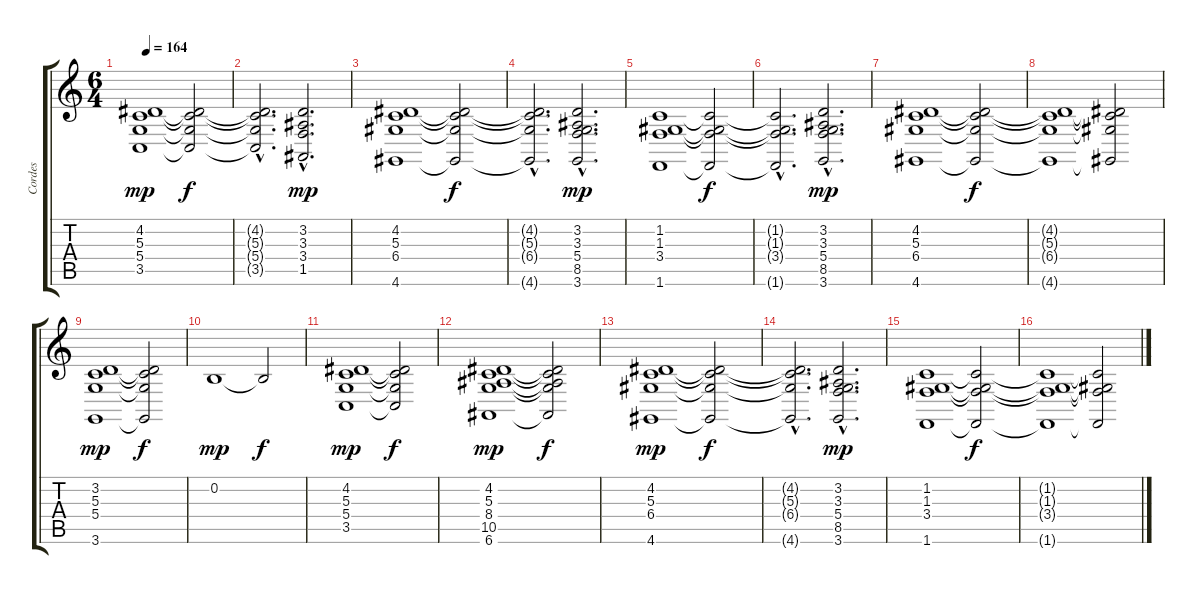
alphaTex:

\track ("Cordes" "Cordes") {instrument stringensemble2}
\staff {score tabs}
\tuning (E4 B3 G3 D3 A2 E2) {hide}
\ts (6 4)
\tempo 164
\clef g2
\ks c
(4.2 5.3 5.4 3.5).1{dy mp} (4.2{t} 5.3{t} 5.4{t} 3.5{t}).2{dy f} |
(4.2{hac t} 5.3{hac t} 5.4{hac t} 3.5{hac t}).2{d} (3.2{hac} 3.3{hac} 3.4{hac} 1.5{hac}).2{d dy mp} |
(4.2 5.3 6.4 4.6).1 (4.2{t} 5.3{t} 6.4{t} 4.6{t}).2{dy f} |
(4.2{hac t} 5.3{hac t} 6.4{hac t} 4.6{hac t}).2{d} (3.2{hac} 3.3{hac} 5.4{hac} 8.5{hac} 3.6{hac}).2{d dy mp} |
(1.2 1.3 3.4 1.6).1 (1.2{t} 1.3{t} 3.4{t} 1.6{t}).2{dy f} |
(1.2{hac t} 1.3{hac t} 3.4{hac t} 1.6{hac t}).2{d} (3.2{hac} 3.3{hac} 5.4{hac} 8.5{hac} 3.6{hac}).2{d dy mp} |
(4.2 5.3 6.4 4.6).1 (4.2{t} 5.3{t} 6.4{t} 4.6{t}).2{dy f} |
(4.2{t} 5.3{t} 6.4{t} 4.6{t}).1 (4.2{t} 5.3{t} 6.4{t} 4.6{t}).2 |
(3.2 5.3 5.4 3.6).1{dy mp} (3.2{t} 5.3{t} 5.4{t} 3.6{t}).2{dy f} |
0.2.1{dy mp} 0.2{t}.2{dy f} |
(4.2 5.3 5.4 3.5).1{dy mp} (4.2{t} 5.3{t} 5.4{t} 3.5{t}).2{dy f} |
(4.2 5.3 8.4 10.5 6.6).1{dy mp} (4.2{t} 5.3{t} 8.4{t} 10.5{t} 6.6{t}).2{dy f} |
(4.2 5.3 6.4 4.6).1{dy mp} (4.2{t} 5.3{t} 6.4{t} 4.6{t}).2{dy f} |
(4.2{hac t} 5.3{hac t} 6.4{hac t} 4.6{hac t}).2{d} (3.2{hac} 3.3{hac} 5.4{hac} 8.5{hac} 3.6{hac}).2{d dy mp} |
(1.2 1.3 3.4 1.6).1 (1.2{t} 1.3{t} 3.4{t} 1.6{t}).2{dy f} |
(1.2{t} 1.3{t} 3.4{t} 1.6{t}).1 (1.2{t} 1.3{t} 3.4{t} 1.6{t}).2
